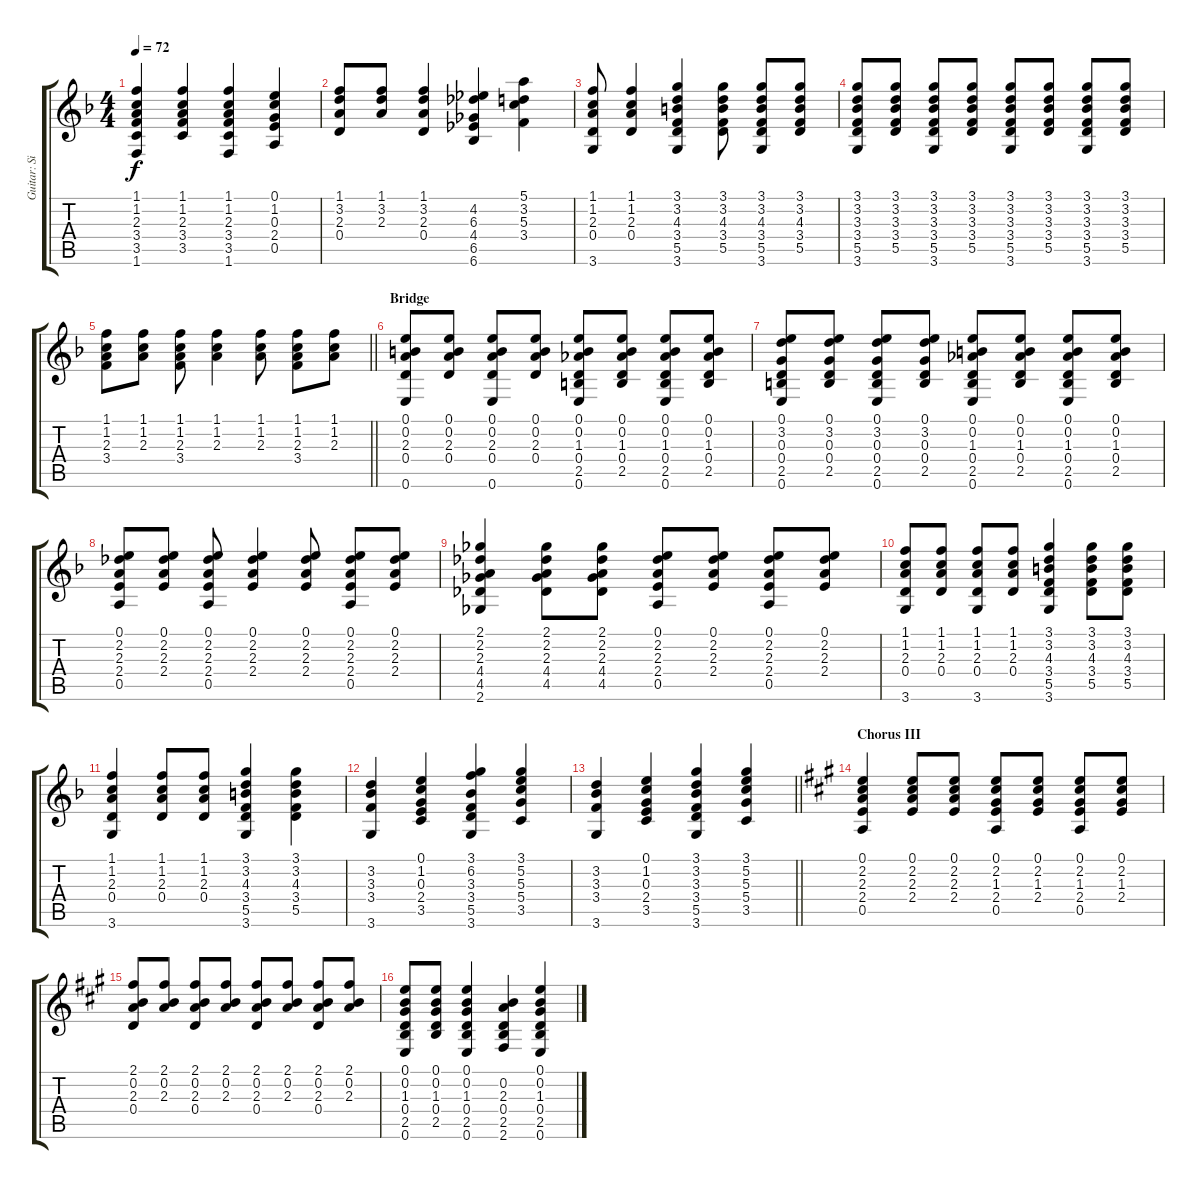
\track ("Guitar: Sid" "Guitar: Si") {instrument acousticguitarsteel}
\staff {score tabs}
\tuning (E4 B3 G3 D3 A2 E2) {hide}
\ts (4 4)
\tempo 72
\clef g2
\ks f
(1.1 1.2 2.3 3.4 3.5 1.6).4{dy f} (1.1 1.2 2.3 3.4 3.5).4 (1.1 1.2 2.3 3.4 3.5 1.6).4 (0.1 1.2 0.3 2.4 0.5).4 |
(1.1 3.2 2.3 0.4).8 (1.1 3.2 2.3).8 (1.1 3.2 2.3 0.4).4 (4.2 6.3 4.4 6.5 6.6).4 (5.1 3.2 5.3 3.4).4 |
(1.1 1.2 2.3 0.4 3.6).8 (1.1 1.2 2.3 0.4).4 (3.1 3.2 4.3 3.4 5.5 3.6).4 (3.1 3.2 4.3 3.4 5.5).8 (3.1 3.2 4.3 3.4 5.5 3.6).8 (3.1 3.2 4.3 3.4 5.5).8 |
(3.1 3.2 3.3 3.4 5.5 3.6).8 (3.1 3.2 3.3 3.4 5.5).8 (3.1 3.2 3.3 3.4 5.5 3.6).8 (3.1 3.2 3.3 3.4 5.5).8 (3.1 3.2 3.3 3.4 5.5 3.6).8 (3.1 3.2 3.3 3.4 5.5).8 (3.1 3.2 3.3 3.4 5.5 3.6).8 (3.1 3.2 3.3 3.4 5.5).8 |
\barLineRight lightlight
(1.1 1.2 2.3 3.4).8 (1.1 1.2 2.3).8 (1.1 1.2 2.3 3.4).8 (1.1 1.2 2.3).4 (1.1 1.2 2.3).8 (1.1 1.2 2.3 3.4).8 (1.1 1.2 2.3).8 |
\section ("" "Bridge")
(0.1 0.2 2.3 0.4 0.6).8 (0.1 0.2 2.3 0.4).8 (0.1 0.2 2.3 0.4 0.6).8 (0.1 0.2 2.3 0.4).8 (0.1 0.2 1.3 0.4 2.5 0.6).8 (0.1 0.2 1.3 0.4 2.5).8 (0.1 0.2 1.3 0.4 2.5 0.6).8 (0.1 0.2 1.3 0.4 2.5).8 |
(0.1 3.2 0.3 0.4 2.5 0.6).8 (0.1 3.2 0.3 0.4 2.5).8 (0.1 3.2 0.3 0.4 2.5 0.6).8 (0.1 3.2 0.3 0.4 2.5).8 (0.1 0.2 1.3 0.4 2.5 0.6).8 (0.1 0.2 1.3 0.4 2.5).8 (0.1 0.2 1.3 0.4 2.5 0.6).8 (0.1 0.2 1.3 0.4 2.5).8 |
(0.1 2.2 2.3 2.4 0.5).8 (0.1 2.2 2.3 2.4).8 (0.1 2.2 2.3 2.4 0.5).8 (0.1 2.2 2.3 2.4).4 (0.1 2.2 2.3 2.4).8 (0.1 2.2 2.3 2.4 0.5).8 (0.1 2.2 2.3 2.4).8 |
(2.1 2.2 2.3 4.4 4.5 2.6).4 (2.1 2.2 2.3 4.4 4.5).8 (2.1 2.2 2.3 4.4 4.5).8 (0.1 2.2 2.3 2.4 0.5).8 (0.1 2.2 2.3 2.4).8 (0.1 2.2 2.3 2.4 0.5).8 (0.1 2.2 2.3 2.4).8 |
(1.1 1.2 2.3 0.4 3.6).8 (1.1 1.2 2.3 0.4).8 (1.1 1.2 2.3 0.4 3.6).8 (1.1 1.2 2.3 0.4).8 (3.1 3.2 4.3 3.4 5.5 3.6).4 (3.1 3.2 4.3 3.4 5.5).8 (3.1 3.2 4.3 3.4 5.5).8 |
(1.1 1.2 2.3 0.4 3.6).4 (1.1 1.2 2.3 0.4).8 (1.1 1.2 2.3 0.4).8 (3.1 3.2 4.3 3.4 5.5 3.6).4 (3.1 3.2 4.3 3.4 5.5).4 |
(3.2 3.3 3.4 3.6).4 (0.1 1.2 0.3 2.4 3.5).4 (3.1 6.2 3.3 3.4 5.5 3.6).4 (3.1 5.2 5.3 5.4 3.5).4 |
\barLineRight lightlight
(3.2 3.3 3.4 3.6).4 (0.1 1.2 0.3 2.4 3.5).4 (3.1 3.2 3.3 3.4 5.5 3.6).4 (3.1 5.2 5.3 5.4 3.5).4 |
\section ("" "Chorus III")
\ks a
(0.1 2.2 2.3 2.4 0.5).4 (0.1 2.2 2.3 2.4).8 (0.1 2.2 2.3 2.4).8 (0.1 2.2 1.3 2.4 0.5).8 (0.1 2.2 1.3 2.4).8 (0.1 2.2 1.3 2.4 0.5).8 (0.1 2.2 1.3 2.4).8 |
(2.1 0.2 2.3 0.4).8 (2.1 0.2 2.3).8 (2.1 0.2 2.3 0.4).8 (2.1 0.2 2.3).8 (2.1 0.2 2.3 0.4).8 (2.1 0.2 2.3).8 (2.1 0.2 2.3 0.4).8 (2.1 0.2 2.3).8 |
(0.1 0.2 1.3 0.4 2.5 0.6).8 (0.1 0.2 1.3 0.4 2.5).8 (0.1 0.2 1.3 0.4 2.5 0.6).4 (0.2 2.3 0.4 2.5 2.6).4 (0.1 0.2 1.3 0.4 2.5 0.6).4
